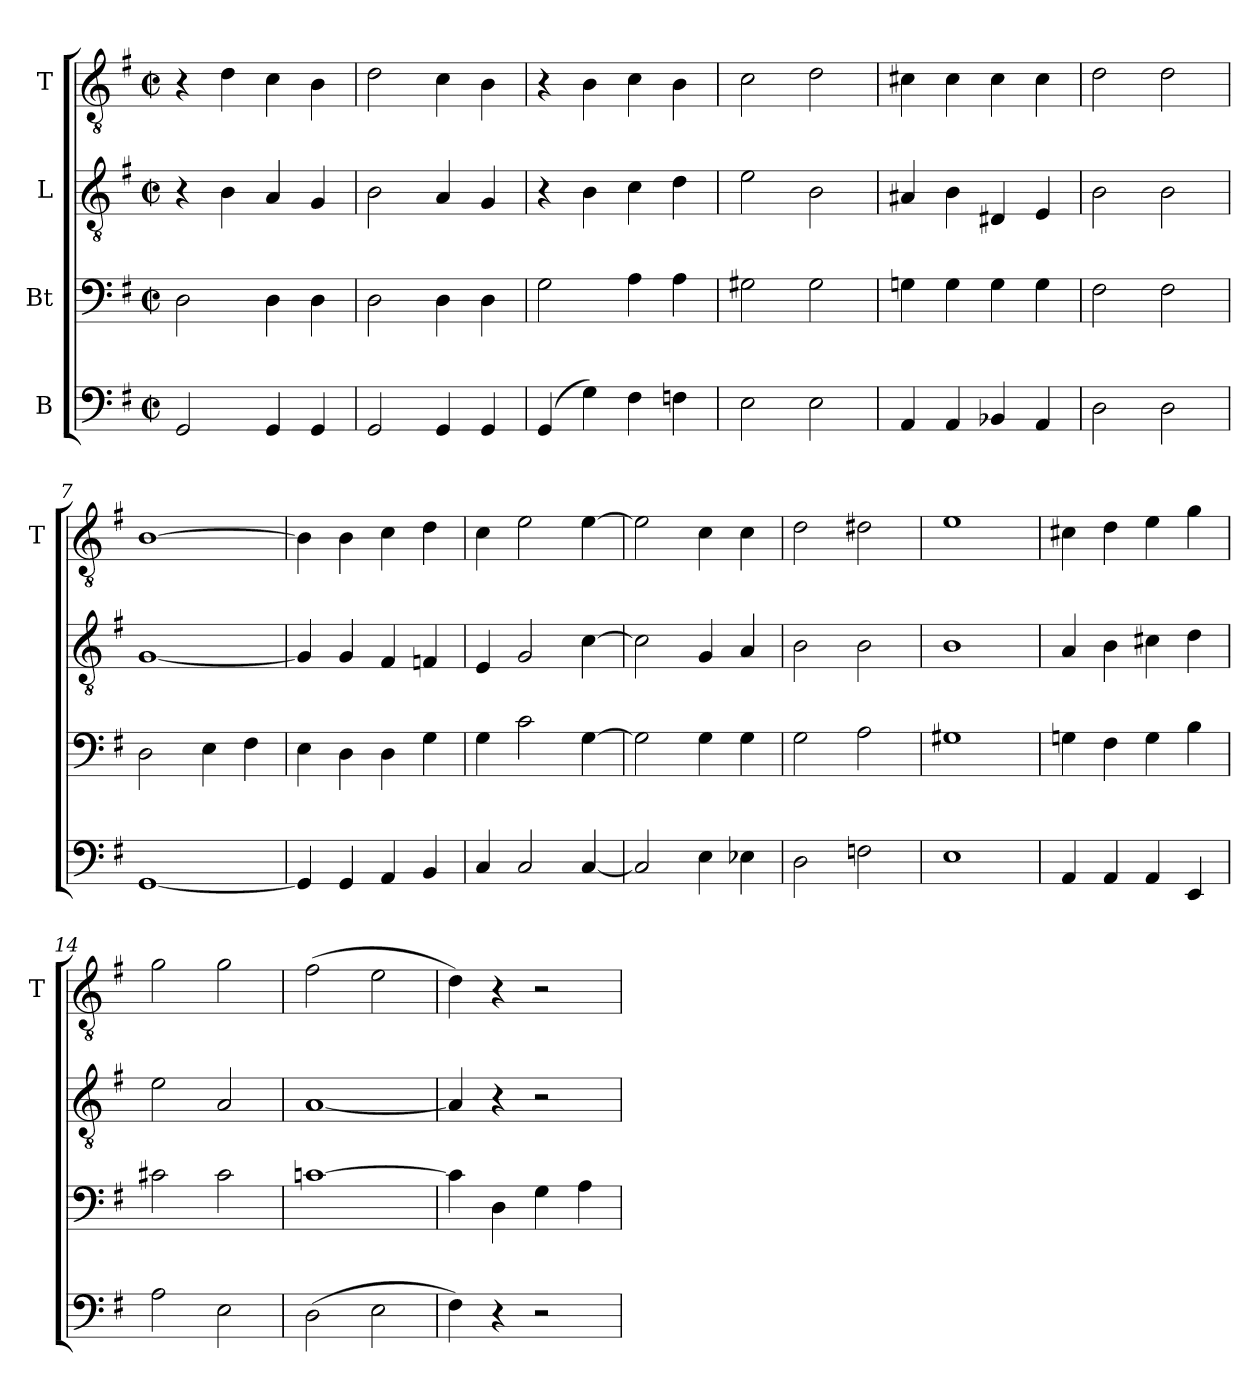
**kern	**kern	**kern	**kern
*part4	*part3	*part2	*part1
*staff4	*staff3	*staff2	*staff1
*I"B	*I"Bt	*I"L	*I"T
*	*	*	*I'T
*clefF4	*clefF4	*clefGv2	*clefGv2
*k[f#]	*k[f#]	*k[f#]	*k[f#]
*G:	*G:	*G:	*G:
*M2/2	*M2/2	*M2/2	*M2/2
*met(c|)	*met(c|)	*met(c|)	*met(c|)
=1	=1	=1	=1
2GG	2D	4r	4r
.	.	4B	4d
4GG	4D	4A	4c
4GG	4D	4G	4B
=2	=2	=2	=2
2GG	2D	2B	2d
4GG	4D	4A	4c
4GG	4D	4G	4B
=3	=3	=3	=3
(4GG	2G	4r	4r
4G)	.	4B	4B
4F#	4A	4c	4c
4Fn	4A	4d	4B
=4	=4	=4	=4
2E	2G#X	2e	2c
2E	2G#	2B	2d
=5	=5	=5	=5
4AA	4Gn	4A#X	4c#X
4AA	4G	4B	4c#
4BB-X	4G	4D#X	4c#
4AA	4G	4E	4c#
=6	=6	=6	=6
2D	2F#	2B	2d
2D	2F#	2B	2d
=7	=7	=7	=7
[1GG	2D	[1G	[1B
.	4E	.	.
.	4F#	.	.
=8	=8	=8	=8
4GG]	4E	4G]	4B]
4GG	4D	4G	4B
4AA	4D	4F#	4c
4BB	4G	4Fn	4d
=9	=9	=9	=9
4C	4G	4E	4c
2C	2c	2G	2e
[4C	[4G	[4c	[4e
=10	=10	=10	=10
2C]	2G]	2c]	2e]
4E	4G	4G	4c
4E-X	4G	4A	4c
=11	=11	=11	=11
2D	2G	2B	2d
2Fn	2A	2B	2d#X
=12	=12	=12	=12
1E	1G#X	1B	1e
=13	=13	=13	=13
4AA	4Gn	4A	4c#X
4AA	4F#	4B	4d
4AA	4G	4c#X	4e
4EE	4B	4d	4g
=14	=14	=14	=14
2A	2c#X	2e	2g
2E	2c#	2A	2g
=15	=15	=15	=15
(2D	[1cn	[1A	(2f#
2E	.	.	2e
=16	=16	=16	=16
4F#)	4c]	4A]	4d)
4r	4D	4r	4r
2r	4G	2r	2r
.	4A	.	.
=	=	=	=
*-	*-	*-	*-
